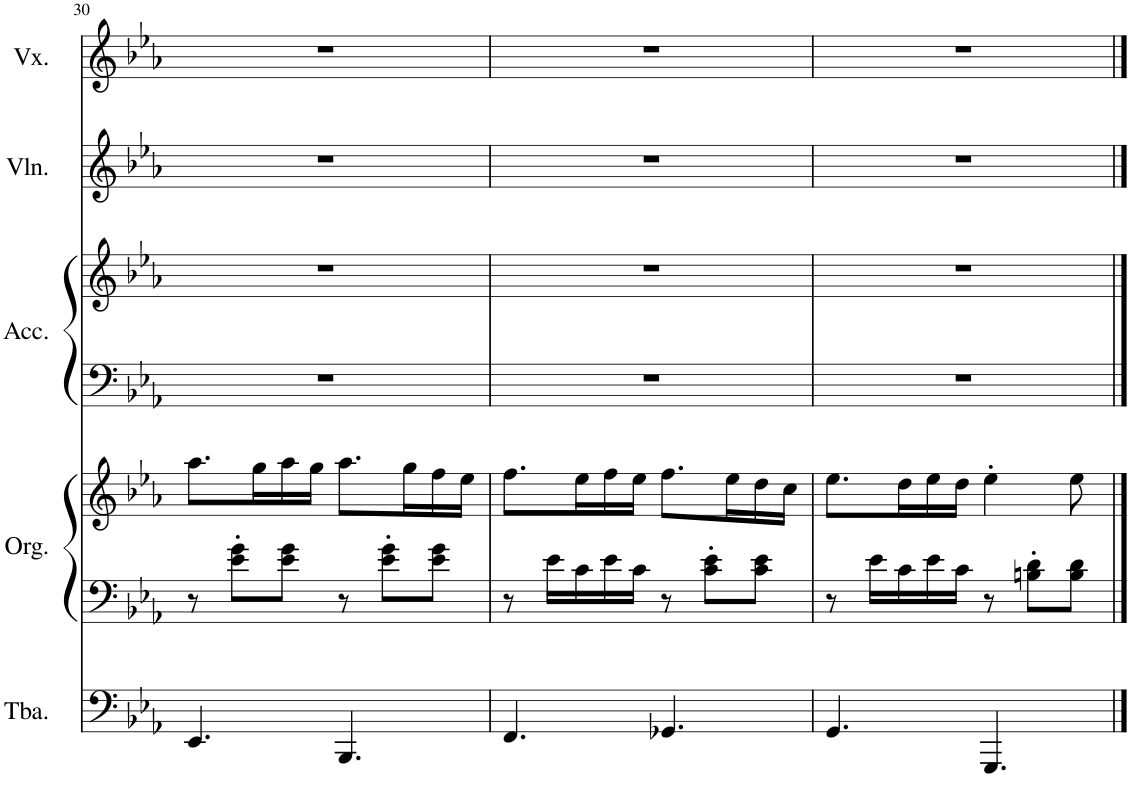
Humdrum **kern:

**kern	**kern	**kern	**kern	**kern	**kern	**kern
*part5	*part4	*part4	*part3	*part3	*part2	*part1
*staff7	*staff6	*staff5	*staff4	*staff3	*staff2	*staff1
*I"Tuba	*I"Orgue	*	*I"Accordéon	*	*I"Violon	*I"Voix
*I'Tba.	*I'Org.	*	*I'Acc.	*	*I'Vln.	*I'Vx.
!!LO:PB:g=z
*clefF4	*clefF4	*clefG2	*clefF4	*clefG2	*clefG2	*clefG2
*k[b-e-a-]	*k[b-e-a-]	*k[b-e-a-]	*k[b-e-a-]	*k[b-e-a-]	*k[b-e-a-]	*k[b-e-a-]
*M6/8	*M6/8	*M6/8	*M6/8	*M6/8	*M6/8	*M6/8
=30	=30	=30	=30	=30	=30	=30
4.EE-/	8r	8.aa-\L	2.r	2.r	2.r	2.r
.	8e-\' 8g\'L	.	.	.	.	.
.	.	16gg\L	.	.	.	.
.	8e-\ 8g\J	16aa-\	.	.	.	.
.	.	16gg\JJ	.	.	.	.
4.BBB-/	8r	8.aa-\L	.	.	.	.
.	8e-\' 8g\'L	.	.	.	.	.
.	.	16gg\L	.	.	.	.
.	8e-\ 8g\J	16ff\	.	.	.	.
.	.	16ee-\JJ	.	.	.	.
=31	=31	=31	=31	=31	=31	=31
4.FF/	8r	8.ff\L	2.r	2.r	2.r	2.r
.	16e-\LL	.	.	.	.	.
.	16c\	16ee-\L	.	.	.	.
.	16e-\	16ff\	.	.	.	.
.	16c\JJ	16ee-\JJ	.	.	.	.
4.GG-X/	8r	8.ff\L	.	.	.	.
.	8c\' 8e-\'L	.	.	.	.	.
.	.	16ee-\L	.	.	.	.
.	8c\ 8e-\J	16dd\	.	.	.	.
.	.	16cc\JJ	.	.	.	.
=32	=32	=32	=32	=32	=32	=32
4.GG/	8r	8.ee-\L	2.r	2.r	2.r	2.r
.	16e-\LL	.	.	.	.	.
.	16c\	16dd\L	.	.	.	.
.	16e-\	16ee-\	.	.	.	.
.	16c\JJ	16dd\JJ	.	.	.	.
4.GGG/	8r	4ee-'\	.	.	.	.
.	8Bn\' 8d\'L	.	.	.	.	.
.	8B\ 8d\J	8ee-\	.	.	.	.
==	==	==	==	==	==	==
*-	*-	*-	*-	*-	*-	*-
